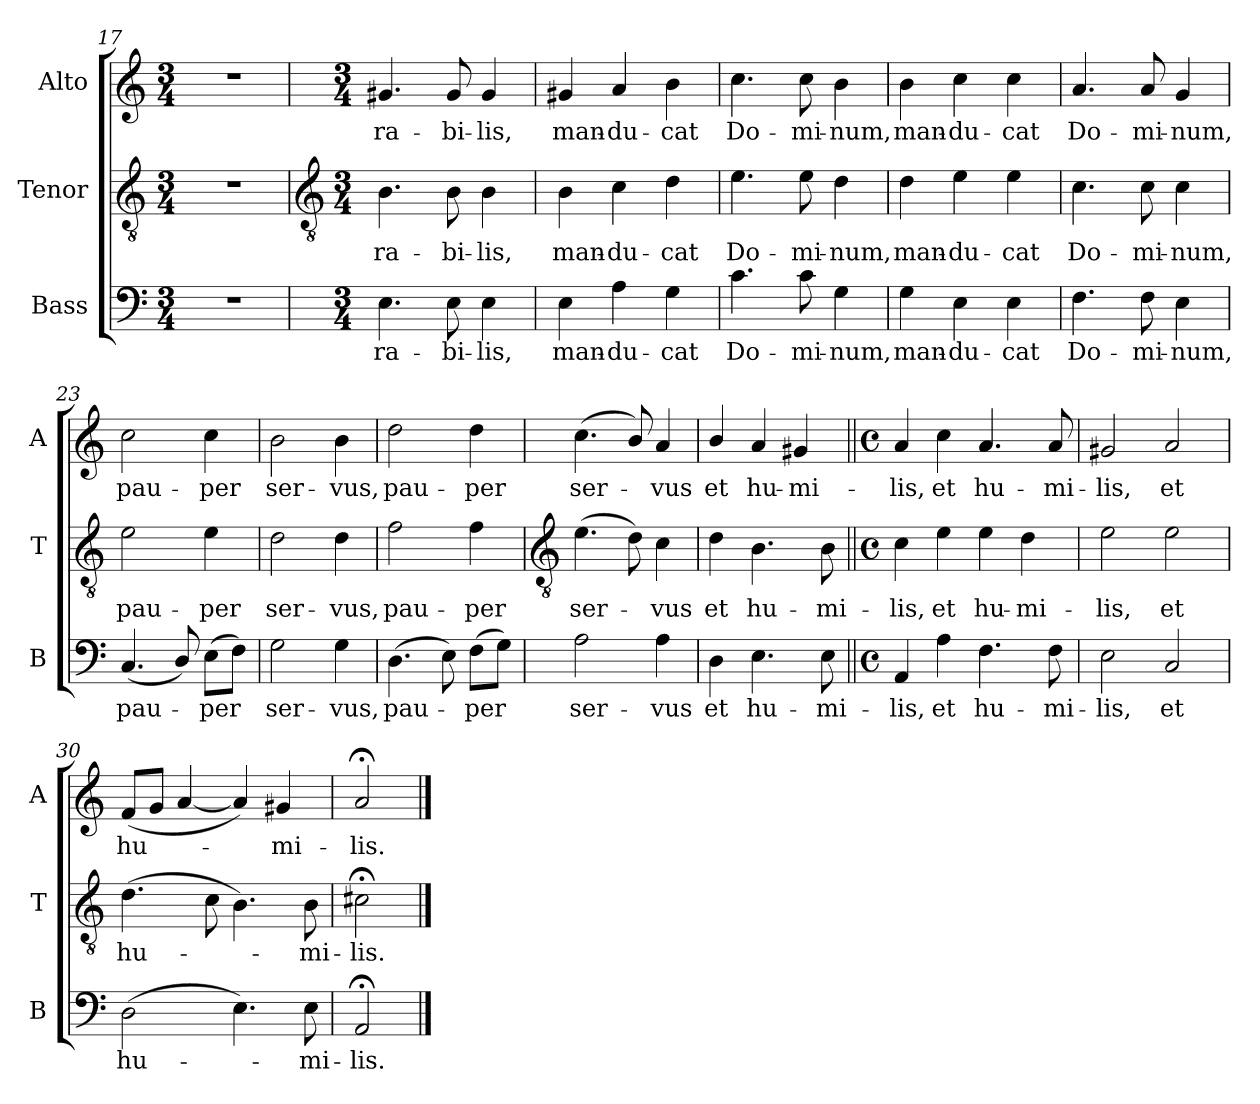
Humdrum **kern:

**kern	**text	**kern	**text	**kern	**text
*part3	*part3	*part2	*part2	*part1	*part1
*staff3	*staff3	*staff2	*staff2	*staff1	*staff1
*I"Bass	*	*I"Tenor	*	*I"Alto	*
*I'B	*	*I'T	*	*I'A	*
*clefF4	*	*clefGv2	*	*clefG2	*
*k[]	*	*k[]	*	*k[]	*
*C:	*	*C:	*	*C:	*
*M3/4	*	*M3/4	*	*M3/4	*
=17	=17	=17	=17	=17	=17
2.r	.	2.r	.	2.r	.
!!LO:LB:g=z
=18	=18	=18	=18	=18	=18
*	*	*clefGv2	*	*	*
*M3/4	*	*M3/4	*	*M3/4	*
!	!LO:LY:b	!	!LO:LY:b	!	!LO:LY:b
4.E	-ra-	4.B	-ra-	4.g#X	-ra-
!	!LO:LY:b	!	!LO:LY:b	!	!LO:LY:b
8E	-bi-	8B	-bi-	8g#	-bi-
!	!LO:LY:b	!	!LO:LY:b	!	!LO:LY:b
4E	-lis,	4B	-lis,	4g#	-lis,
=19	=19	=19	=19	=19	=19
!	!LO:LY:b	!	!LO:LY:b	!	!LO:LY:b
4E	man-	4B	man-	4g#X	man-
!	!LO:LY:b	!	!LO:LY:b	!	!LO:LY:b
4A	-du-	4c	-du-	4a	-du-
!	!LO:LY:b	!	!LO:LY:b	!	!LO:LY:b
4G	-cat	4d	-cat	4b	-cat
=20	=20	=20	=20	=20	=20
!	!LO:LY:b	!	!LO:LY:b	!	!LO:LY:b
4.c	Do-	4.e	Do-	4.cc	Do-
!	!LO:LY:b	!	!LO:LY:b	!	!LO:LY:b
8c	-mi-	8e	-mi-	8cc	-mi-
!	!LO:LY:b	!	!LO:LY:b	!	!LO:LY:b
4G	-num,	4d	-num,	4b	-num,
=21	=21	=21	=21	=21	=21
!	!LO:LY:b	!	!LO:LY:b	!	!LO:LY:b
4G	man-	4d	man-	4b	man-
!	!LO:LY:b	!	!LO:LY:b	!	!LO:LY:b
4E	-du-	4e	-du-	4cc	-du-
!	!LO:LY:b	!	!LO:LY:b	!	!LO:LY:b
4E	-cat	4e	-cat	4cc	-cat
=22	=22	=22	=22	=22	=22
!	!LO:LY:b	!	!LO:LY:b	!	!LO:LY:b
4.F	Do-	4.c	Do-	4.a	Do-
!	!LO:LY:b	!	!LO:LY:b	!	!LO:LY:b
8F	-mi-	8c	-mi-	8a	-mi-
!	!LO:LY:b	!	!LO:LY:b	!	!LO:LY:b
4E	-num,	4c	-num,	4g	-num,
=23	=23	=23	=23	=23	=23
!	!LO:LY:b	!	!LO:LY:b	!	!LO:LY:b
(<4.C	pau-	2e	pau-	2cc	pau-
8D/)	.	.	.	.	.
!	!LO:LY:b	!	!LO:LY:b	!	!LO:LY:b
(>8EL	per	4e	-per	4cc	-per
8FJ)	.	.	.	.	.
=24	=24	=24	=24	=24	=24
!	!LO:LY:b	!	!LO:LY:b	!	!LO:LY:b
2G	ser-	2d	ser-	2b	ser-
!	!LO:LY:b	!	!LO:LY:b	!	!LO:LY:b
4G	-vus,	4d	-vus,	4b	-vus,
=25	=25	=25	=25	=25	=25
!	!LO:LY:b	!	!LO:LY:b	!	!LO:LY:b
(>4.D	pau-	2f	pau-	2dd	pau-
8E)	.	.	.	.	.
!	!LO:LY:b	!	!LO:LY:b	!	!LO:LY:b
(>8FL	per	4f	-per	4dd	-per
8GJ)	.	.	.	.	.
!!LO:LB:g=z
=26	=26	=26	=26	=26	=26
*	*	*clefGv2	*	*	*
!	!LO:LY:b	!	!LO:LY:b	!	!LO:LY:b
2A	ser-	(>4.e	ser-	(<4.cc	ser-
.	.	8d)	.	8b/)	.
!	!LO:LY:b	!	!LO:LY:b	!	!LO:LY:b
4A	-vus	4c	vus	4a	vus
=27	=27	=27	=27	=27	=27
!	!LO:LY:b	!	!LO:LY:b	!	!LO:LY:b
4D	et	4d	et	4b/	et
!	!LO:LY:b	!	!LO:LY:b	!	!LO:LY:b
4.E	hu-	4.B	hu-	4a	hu-
!	!	!	!	!	!LO:LY:b
.	.	.	.	4g#X	-mi-
!	!LO:LY:b	!	!LO:LY:b	!	!
8E	-mi-	8B	-mi-	.	.
=28||	=28||	=28||	=28||	=28||	=28||
*M4/4	*	*M4/4	*	*M4/4	*
*met(c)	*	*met(c)	*	*met(c)	*
!	!LO:LY:b	!	!LO:LY:b	!	!LO:LY:b
4AA	-lis,	4c	-lis,	4a	-lis,
!	!LO:LY:b	!	!LO:LY:b	!	!LO:LY:b
4A	et	4e	et	4cc	et
!	!LO:LY:b	!	!LO:LY:b	!	!LO:LY:b
4.F	hu-	4e	hu-	4.a	hu-
!	!	!	!LO:LY:b	!	!
.	.	4d	-mi-	.	.
!	!LO:LY:b	!	!	!	!LO:LY:b
8F	-mi-	.	.	8a	-mi-
=29	=29	=29	=29	=29	=29
!	!LO:LY:b	!	!LO:LY:b	!	!LO:LY:b
2E	-lis,	2e	-lis,	2g#X	-lis,
!	!LO:LY:b	!	!LO:LY:b	!	!LO:LY:b
2C	et	2e	et	2a	et
=30	=30	=30	=30	=30	=30
!	!LO:LY:b	!	!LO:LY:b	!	!LO:LY:b
(>2D	hu-	(>4.d	hu-	(<8fL	hu-
.	.	.	.	8gJ	.
.	.	.	.	[4a	.
.	.	8c	.	.	.
4.E)	.	4.B)	.	4a])	.
!	!	!	!	!	!LO:LY:b
.	.	.	.	4g#X	mi-
!	!LO:LY:b	!	!LO:LY:b	!	!
8E	mi-	8B	mi-	.	.
=31	=31	=31	=31	=31	=31
!	!LO:LY:b	!	!LO:LY:b	!	!LO:LY:b
2AA;<	-lis.	2c#X;<	-lis.	2a;<	-lis.
==	==	==	==	==	==
*-	*-	*-	*-	*-	*-
